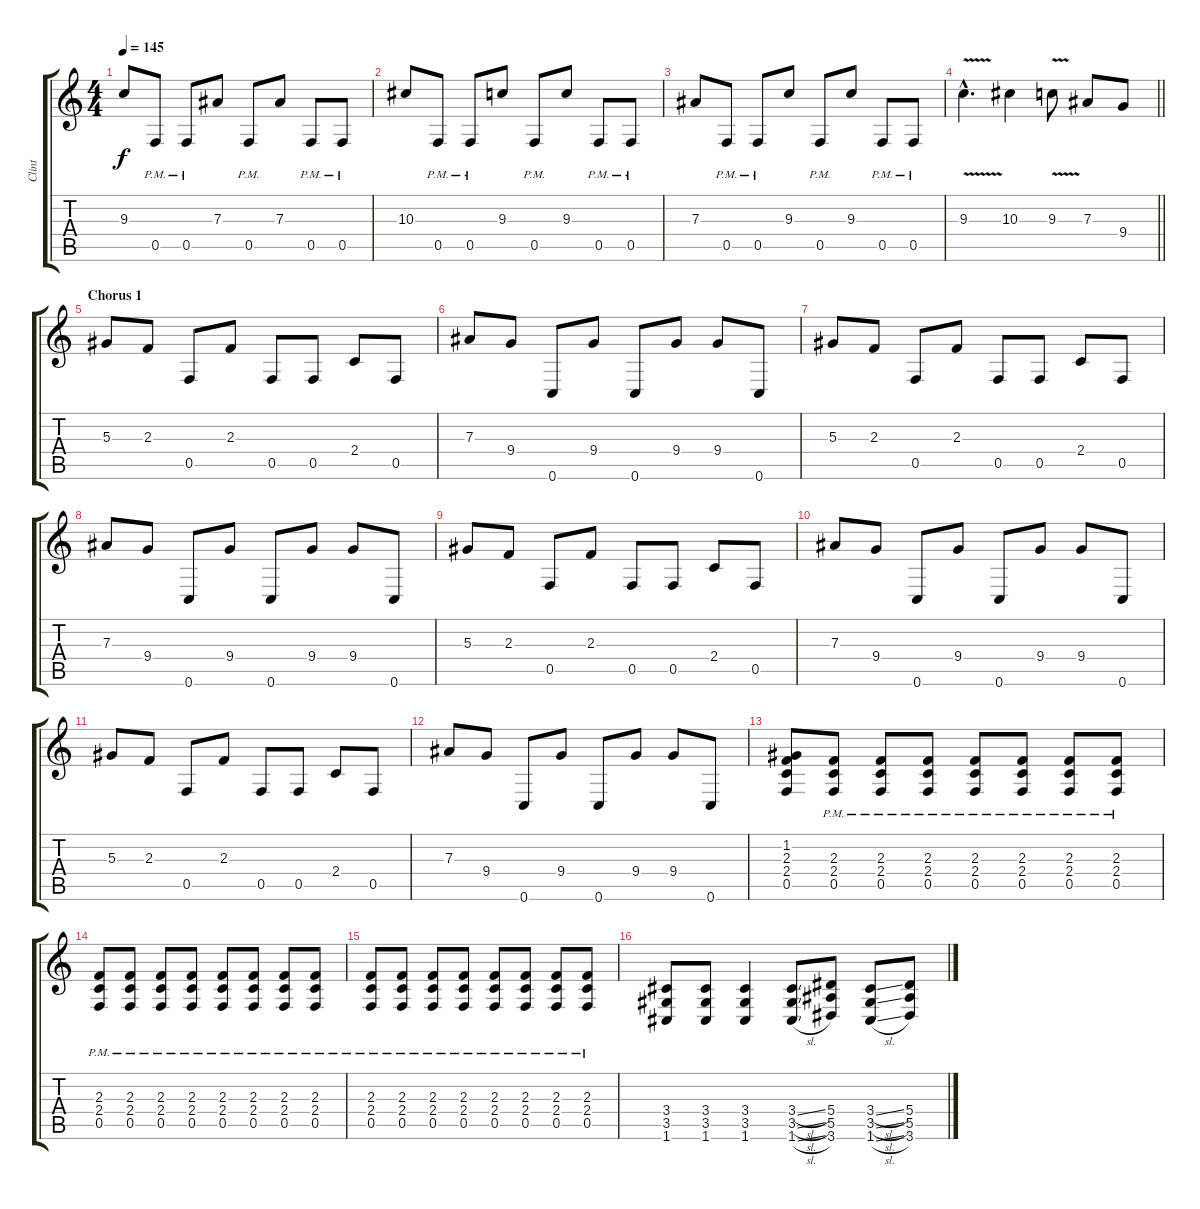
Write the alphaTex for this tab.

\track ("Clint" "Clint") {instrument distortionguitar}
\staff {score tabs}
\tuning (C4 G3 Eb3 Bb2 F2 C2) {hide}
\ts (4 4)
\tempo 145
\clef g2
\ks c
9.3.8{dy f} 0.5{pm}.8 0.5{pm}.8 7.3.8 0.5{pm}.8 7.3.8 0.5{pm}.8 0.5{pm}.8 |
10.3.8 0.5{pm}.8 0.5{pm}.8 9.3.8 0.5{pm}.8 9.3.8 0.5{pm}.8 0.5{pm}.8 |
7.3.8 0.5{pm}.8 0.5{pm}.8 9.3.8 0.5{pm}.8 9.3.8 0.5{pm}.8 0.5{pm}.8 |
\barLineRight lightlight
9.3{v hac}.4{d} 10.3.4 9.3{v}.8 7.3.8 9.4.8 |
\section ("" "Chorus 1")
5.3.8 2.3.8 0.5.8 2.3.8 0.5.8 0.5.8 2.4.8 0.5.8 |
7.3.8 9.4.8 0.6.8 9.4.8 0.6.8 9.4.8 9.4.8 0.6.8 |
5.3.8 2.3.8 0.5.8 2.3.8 0.5.8 0.5.8 2.4.8 0.5.8 |
7.3.8 9.4.8 0.6.8 9.4.8 0.6.8 9.4.8 9.4.8 0.6.8 |
5.3.8 2.3.8 0.5.8 2.3.8 0.5.8 0.5.8 2.4.8 0.5.8 |
7.3.8 9.4.8 0.6.8 9.4.8 0.6.8 9.4.8 9.4.8 0.6.8 |
5.3.8 2.3.8 0.5.8 2.3.8 0.5.8 0.5.8 2.4.8 0.5.8 |
7.3.8 9.4.8 0.6.8 9.4.8 0.6.8 9.4.8 9.4.8 0.6.8 |
(1.2 2.3 2.4 0.5).8 (2.3 2.4 0.5{pm}).8 (2.3 2.4 0.5{pm}).8 (2.3 2.4 0.5{pm}).8 (2.3 2.4 0.5{pm}).8 (2.3 2.4 0.5{pm}).8 (2.3 2.4 0.5{pm}).8 (2.3 2.4 0.5{pm}).8 |
(2.3 2.4 0.5{pm}).8 (2.3 2.4 0.5{pm}).8 (2.3 2.4 0.5{pm}).8 (2.3 2.4 0.5{pm}).8 (2.3 2.4 0.5{pm}).8 (2.3 2.4 0.5{pm}).8 (2.3 2.4 0.5{pm}).8 (2.3 2.4 0.5{pm}).8 |
(2.3 2.4 0.5{pm}).8 (2.3 2.4 0.5{pm}).8 (2.3 2.4 0.5{pm}).8 (2.3 2.4 0.5{pm}).8 (2.3 2.4 0.5{pm}).8 (2.3 2.4 0.5{pm}).8 (2.3 2.4 0.5{pm}).8 (2.3 2.4 0.5{pm}).8 |
(3.4 3.5 1.6).8 (3.4 3.5 1.6).8 (3.4 3.5 1.6).4 (3.4{sl} 3.5{sl} 1.6{sl}).8 (5.4 5.5 3.6).8 (3.4{sl} 3.5{sl} 1.6{sl}).8 (5.4 5.5 3.6).8
